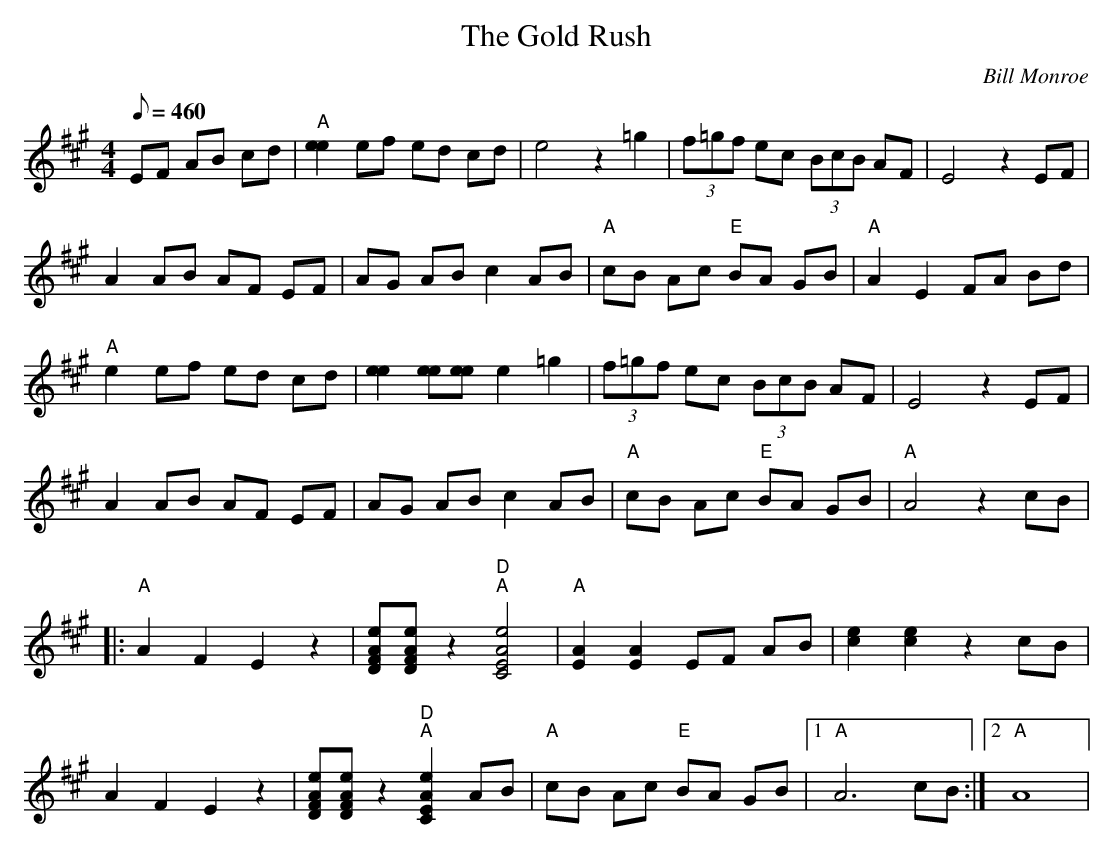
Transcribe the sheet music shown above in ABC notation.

X:1a
T: The Gold Rush
C: Bill Monroe
L: 1/8
Q: 460
M: 4/4
K: A
 =z2 EF AB cd | "A"[e2e2] ef ed cd | e4 z2 =g2 | (3f=gf ec (3BcB AF | E4 z2 EF |
 A2 AB AF EF | AG AB c2 AB | "A"cB Ac "E"BA GB | "A"A2 E2 FA Bd |
 "A"e2 ef ed cd | [e2e2] [ee][ee] e2 =g2 | (3f=gf ec (3BcB AF | E4 z2 EF |
 A2 AB AF EF | AG AB c2 AB | "A"cB Ac "E"BA GB | "A"A4 z2 cB |
|: "A"A2 F2 E2 z2| [eAFD][eAFD] z2"D" "A"[e4A4E4C4] | "A"[A2E2] [A2E2] EF AB | [e2c2] [e2c2] z2 cB |
 A2 F2 E2 z2| [eAFD][eAFD] z2"D" "A"[e2A2E2C2] AB | "A"cB Ac "E"BA GB |1 "A"A6 cB :|2 "A"A8 |
